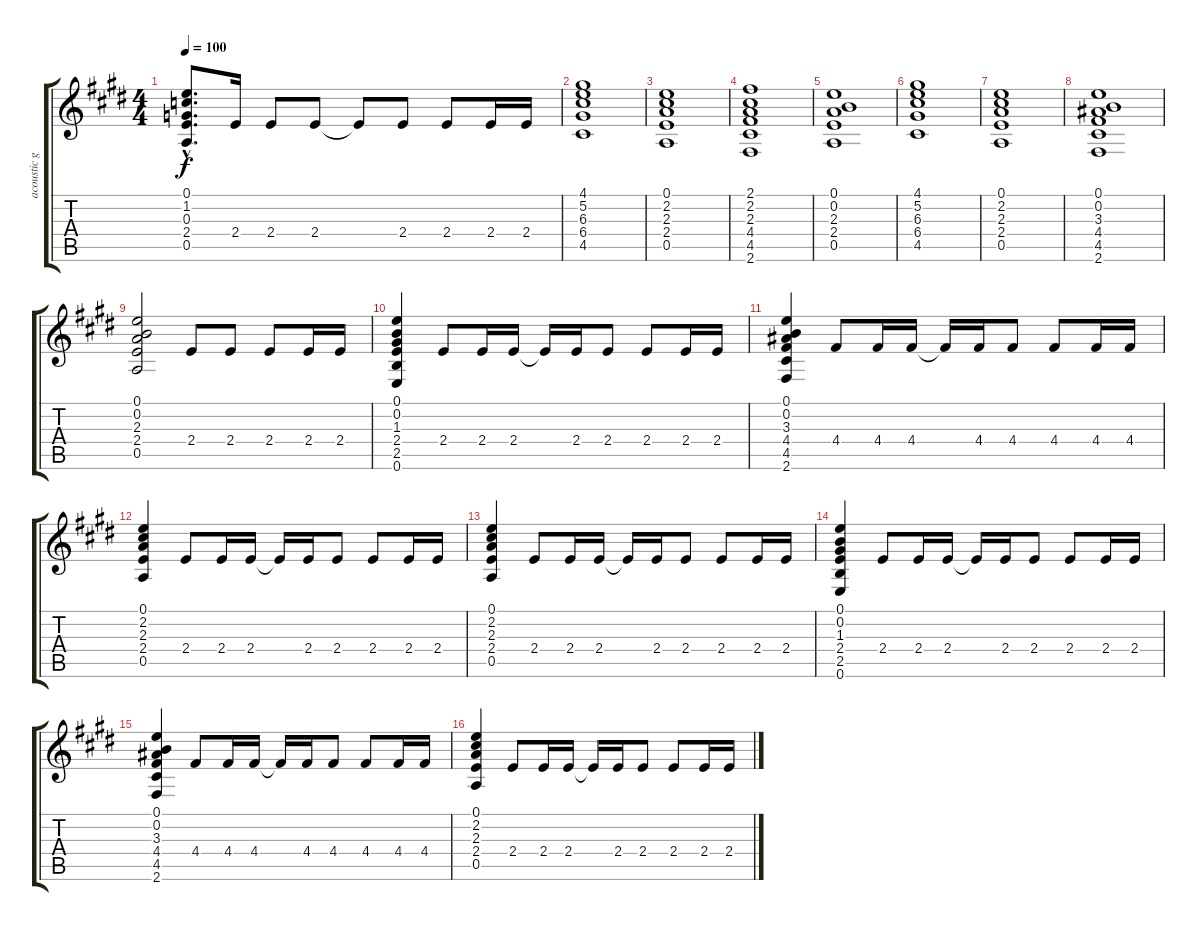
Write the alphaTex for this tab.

\track ("acoustic guitar" "acoustic g") {instrument acousticguitarnylon}
\staff {score tabs}
\tuning (E4 B3 G3 D3 A2 E2) {hide}
\ts (4 4)
\tempo 100
\clef g2
\ks e
(0.1{hac} 1.2{hac} 0.3{hac} 2.4{hac} 0.5{hac}).8{d dy f} 2.4.16 2.4.8 2.4.8 2.4{t}.8 2.4.8 2.4.8 2.4.16 2.4.16 |
(4.1 5.2 6.3 6.4 4.5).1 |
(0.1 2.2 2.3 2.4 0.5).1 |
(2.1 2.2 2.3 4.4 4.5 2.6).1 |
(0.1 0.2 2.3 2.4 0.5).1 |
(4.1 5.2 6.3 6.4 4.5).1 |
(0.1 2.2 2.3 2.4 0.5).1 |
(0.1 0.2 3.3 4.4 4.5 2.6).1 |
(0.1 0.2 2.3 2.4 0.5).2 2.4.8 2.4.8 2.4.8 2.4.16 2.4.16 |
(0.1 0.2 1.3 2.4 2.5 0.6).4 2.4.8 2.4.16 2.4.16 2.4{t}.16 2.4.16 2.4.8 2.4.8 2.4.16 2.4.16 |
(0.1 0.2 3.3 4.4 4.5 2.6).4 4.4.8 4.4.16 4.4.16 4.4{t}.16 4.4.16 4.4.8 4.4.8 4.4.16 4.4.16 |
(0.1 2.2 2.3 2.4 0.5).4 2.4.8 2.4.16 2.4.16 2.4{t}.16 2.4.16 2.4.8 2.4.8 2.4.16 2.4.16 |
(0.1 2.2 2.3 2.4 0.5).4 2.4.8 2.4.16 2.4.16 2.4{t}.16 2.4.16 2.4.8 2.4.8 2.4.16 2.4.16 |
(0.1 0.2 1.3 2.4 2.5 0.6).4 2.4.8 2.4.16 2.4.16 2.4{t}.16 2.4.16 2.4.8 2.4.8 2.4.16 2.4.16 |
(0.1 0.2 3.3 4.4 4.5 2.6).4 4.4.8 4.4.16 4.4.16 4.4{t}.16 4.4.16 4.4.8 4.4.8 4.4.16 4.4.16 |
(0.1 2.2 2.3 2.4 0.5).4 2.4.8 2.4.16 2.4.16 2.4{t}.16 2.4.16 2.4.8 2.4.8 2.4.16 2.4.16
